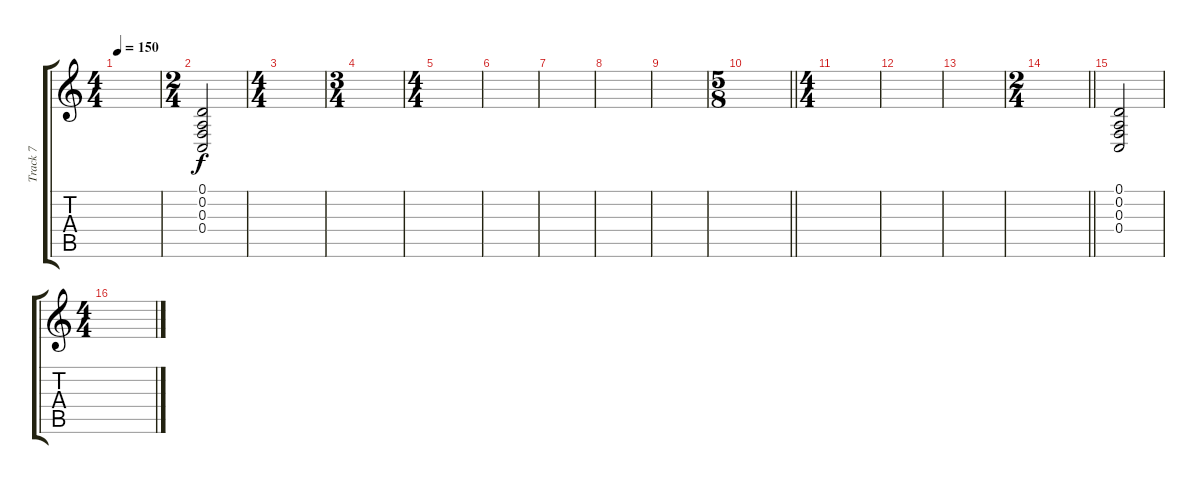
\track ("Track 7" "Track 7") {instrument reversecymbal}
\staff {score tabs}
\tuning (D4 A3 F3 C3 G2 C2) {hide}
\ts (4 4)
\tempo 150
\clef g2
\ks c
|
\ts (2 4)
(0.1 0.2 0.3 0.4).2 |
\ts (4 4)
|
\ts (3 4)
|
\ts (4 4)
|
|
|
|
|
\ts (5 8)
\barLineRight lightlight
|
\ts (4 4)
|
|
|
\ts (2 4)
\barLineRight lightlight
|
(0.1 0.2 0.3 0.4).2 |
\ts (4 4)
